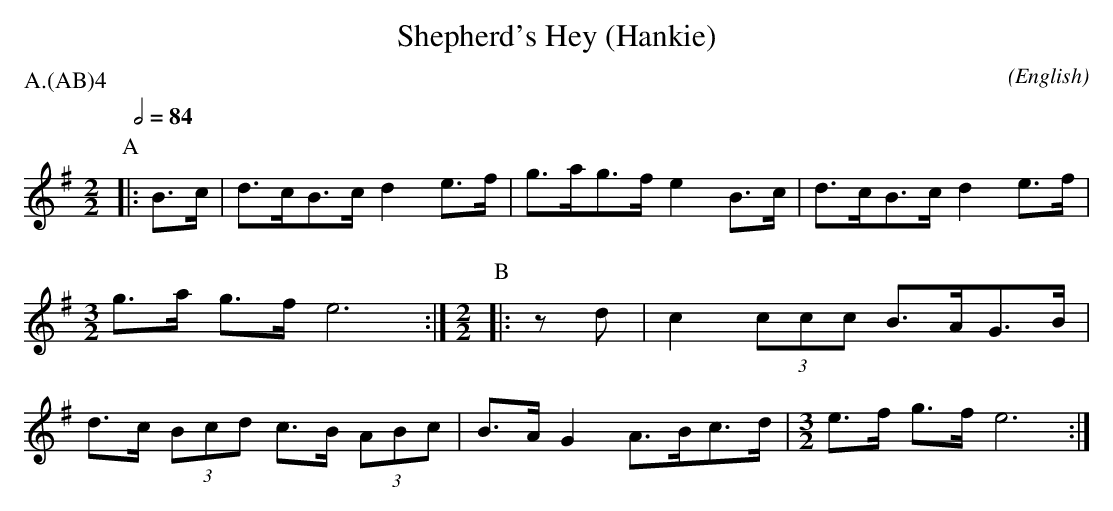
X:1
T:Shepherd's Hey (Hankie)
M:2/2
C:
O:English
P:A.(AB)4
K:Em
Q:1/2=84
P:A
L:1/8
|: B>c | d>cB>c d2 e>f | g>ag>f e2 B>c | d>cB>c d2 e>f |\
M:3/2
L:1/8
g>a g>f e6 :|\
M:2/2
L:1/8
P:B
|: z d | c2 (3ccc B>AG>B | d>c (3Bcd c>B (3ABc | B>A G2 A>Bc>d |\
M:3/2
L:1/8
e>f g>f e6 :|
